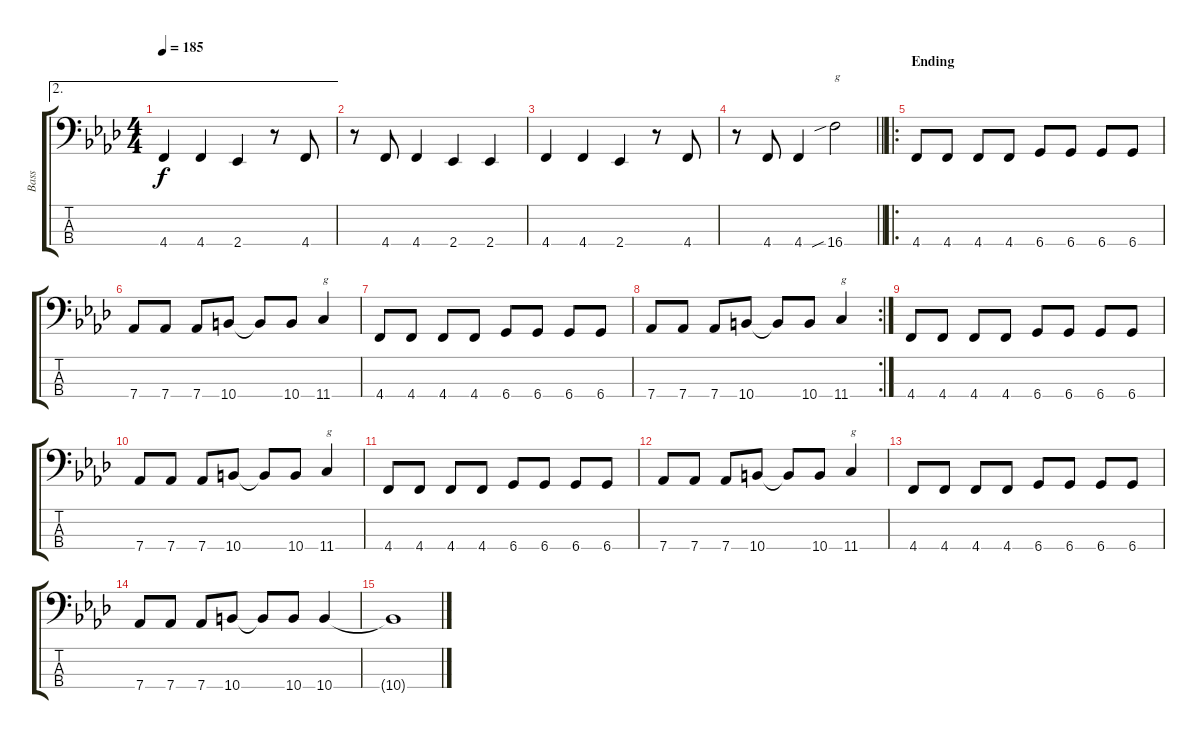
\track ("Bass" "Bass") {instrument electricbasspick}
\staff {score tabs}
\tuning (Gb2 Db2 Ab1 Db1) {hide}
\ae 2
\ts (4 4)
\tempo 185
\clef f4
\ks fminor
4.4.4{dy f} 4.4.4 2.4.4 r.8 4.4.8 |
r.8 4.4.8 4.4.4 2.4.4 2.4.4 |
4.4.4 4.4.4 2.4.4 r.8 4.4.8 |
\barLineRight lightlight
r.8 4.4.8 4.4.4 16.4{sib}.2{txt "g"} |
\ro
\section ("" "Ending")
4.4.8 4.4.8 4.4.8 4.4.8 6.4.8 6.4.8 6.4.8 6.4.8 |
7.4.8 7.4.8 7.4.8 10.4.8 10.4{t}.8 10.4.8 11.4.4{txt "g"} |
4.4.8 4.4.8 4.4.8 4.4.8 6.4.8 6.4.8 6.4.8 6.4.8 |
\rc 2
7.4.8 7.4.8 7.4.8 10.4.8 10.4{t}.8 10.4.8 11.4.4{txt "g"} |
4.4.8 4.4.8 4.4.8 4.4.8 6.4.8 6.4.8 6.4.8 6.4.8 |
7.4.8 7.4.8 7.4.8 10.4.8 10.4{t}.8 10.4.8 11.4.4{txt "g"} |
4.4.8 4.4.8 4.4.8 4.4.8 6.4.8 6.4.8 6.4.8 6.4.8 |
7.4.8 7.4.8 7.4.8 10.4.8 10.4{t}.8 10.4.8 11.4.4{txt "g"} |
4.4.8 4.4.8 4.4.8 4.4.8 6.4.8 6.4.8 6.4.8 6.4.8 |
7.4.8 7.4.8 7.4.8 10.4.8 10.4{t}.8 10.4.8 10.4.4 |
10.4{t}.1
